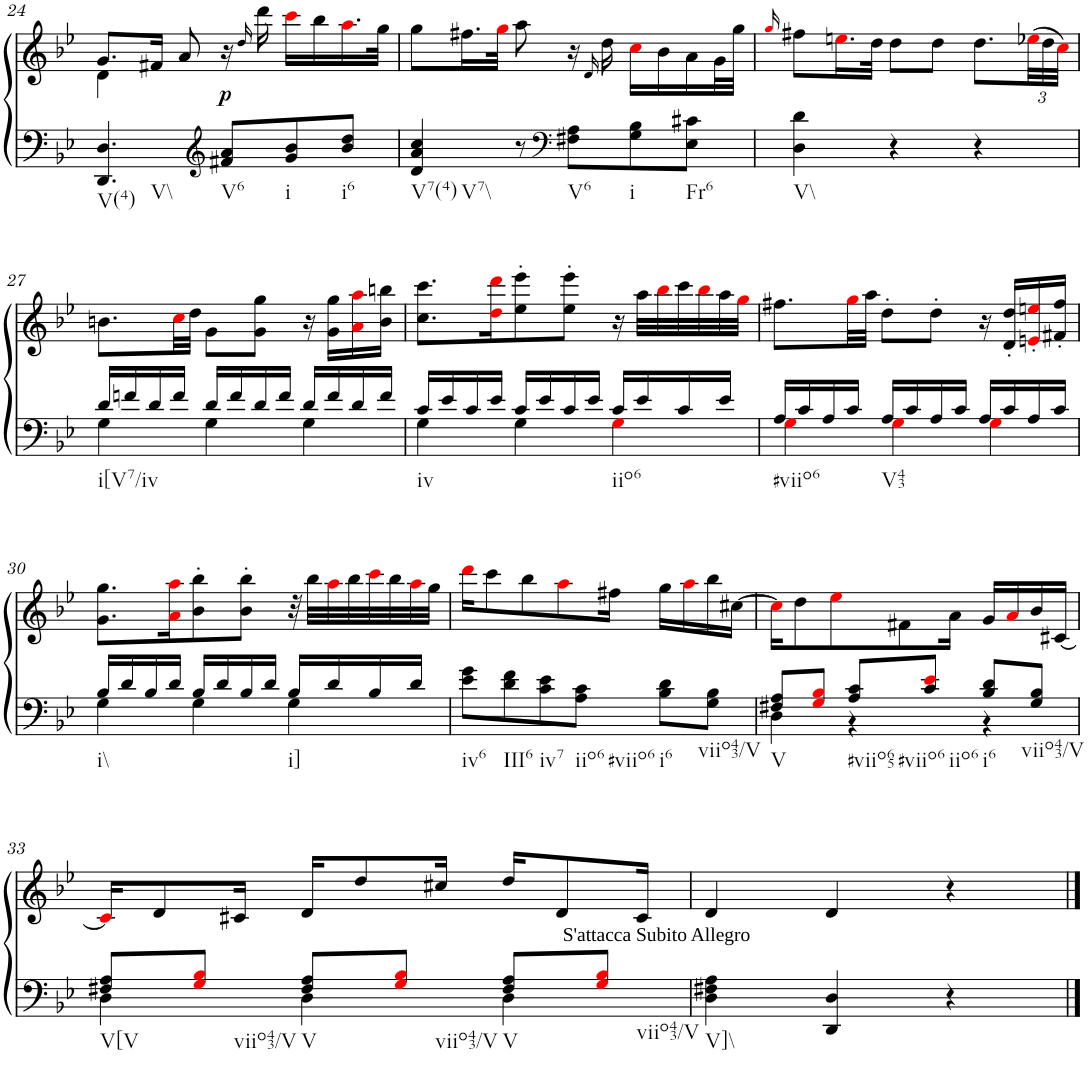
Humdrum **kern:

**kern	**kern	**dynam
*part1	*part1	*part1
*staff2	*staff1	*staff1/2
*I"Piano	*	*
*I'Pno.	*	*
!!LO:PB:g=z
*clefF4	*clefG2	*
*k[b-e-]	*k[b-e-]	*
*B-:	*B-:	*
*M3/4	*M3/4	*
=24	=24	=24
*	*^	*
!LO:TX:b:t=V(4)	!	!	!
!LO:TX:b:t=V\\	!	!	!
4.DD/ 4.D/	8.g/L	4d\	.
.	16f#X/Jk	.	.
.	8a/	4ryy	.
*clefG2	*	*	*
!LO:TX:b:t=V6	!	!	!
!	!	!	!LO:DY:b
8f#X/ 8a/L	16r	.	p
.	16qdd/	.	.
.	16ddd\	.	.
!LO:TX:b:t=i	!	!	!
8g/ 8b-/	16ccci\LL	4ryy	.
.	16bb-\	.	.
!LO:TX:b:t=i6	!	!	!
8b-/ 8dd/J	16.aai\	.	.
.	32gg\JJk	.	.
*	*v	*v	*
=25	=25	=25
!LO:TX:b:t=V7(4)	!	!
!LO:TX:b:t=V7\\	!	!
4d/ 4a/ 4cc/	8gg\L	.
.	16.ff#X\L	.
.	32ggi\JJk	.
8r	8aa\	.
*clefF4	*	*
!LO:TX:b:t=V6	!	!
8F#X\ 8A\L	16r	.
.	16qd/	.
.	16dd\	.
!LO:TX:b:t=i	!	!
8G\ 8B-\	16cci\LL	.
.	16b-\	.
!LO:TX:b:t=Fr6	!	!
8E-\ 8c#X\J	16a\	.
.	32g\L	.
.	32gg\JJJ	.
=26	=26	=26
.	16qggi/	.
!LO:TX:b:t=V\\	!	!
4D\ 4d\	8ff#X\L	.
.	16.eeni\L	.
.	32dd\JJk	.
4r	8dd\L	.
.	8dd\J	.
4r	8.dd\L	.
*	*Xbrackettup	*
.	(48ee-Xi\LL	.
.	48dd\	.
.	48cci\JJJ)	.
!!LO:LB:g=z
=27	=27	=27
*^	*	*
!LO:TX:b:t=i[V7/iv	!	!	!
16d/LL	4G\	8.bn\L	.
16fn/	.	.	.
16d/	.	.	.
16f/JJ	.	32cci\LL	.
.	.	32dd\JJJ	.
16d/LL	4G\	8g\L	.
16f/	.	.	.
16d/	.	8g\ 8gg\J	.
16f/JJ	.	.	.
16d/LL	4G\	16r	.
16f/	.	16g\ 16gg\LL	.
16d/	.	16ai\ 16aai\	.
16f/JJ	.	16b\ 16bbn\JJ	.
=28	=28	=28	=28
!LO:TX:b:t=iv	!	!	!
16c/LL	4G\	8.cc\ 8.ccc\L	.
16e-/	.	.	.
16c/	.	.	.
16e-/JJ	.	16ddi\ 16dddi\K	.
16c/LL	4G\	8ee-\' 8eee-\'	.
16e-/	.	.	.
16c/	.	8ee-\' 8eee-\'J	.
16e-/JJ	.	.	.
!LO:TX:b:t=iio6	!	!	!
16c/LL	4Gi\	16r	.
16e-/	.	32aa\LLL	.
.	.	32bb-i\	.
16c/	.	32ccc\	.
.	.	32bb-i\	.
16e-/JJ	.	32aa\	.
.	.	32ggi\JJJ	.
=29	=29	=29	=29
!LO:TX:b:t=#viio6	!	!	!
16A/LL	4Gi\	8.ff#X\L	.
16c/	.	.	.
16A/	.	.	.
16c/JJ	.	32ggi\LL	.
.	.	32aa\JJJ	.
!LO:TX:b:t=V43	!	!	!
16A/LL	4Gi\	8dd'\L	.
16c/	.	.	.
16A/	.	8dd'\J	.
16c/JJ	.	.	.
16A/LL	4Gi\	16r	.
16c/	.	16d/' 16dd/'LL	.
16A/	.	16eni/' 16eeni/'	.
16c/JJ	.	16f#X/' 16ff#/'JJ	.
!!LO:LB:g=z
=30	=30	=30	=30
!LO:TX:b:t=i\\	!	!	!
16B-/LL	4G\	8.g\ 8.gg\L	.
16d/	.	.	.
16B-/	.	.	.
16d/JJ	.	16ai\ 16aai\K	.
16B-/LL	4G\	8b-\' 8bb-\'	.
16d/	.	.	.
16B-/	.	8b-\' 8bb-\'J	.
16d/JJ	.	.	.
!LO:TX:b:t=i]	!	!	!
16B-/LL	4G\	32r	.
.	.	32bb-\LLL	.
16d/	.	32aai\	.
.	.	32bb-\	.
16B-/	.	32ccci\	.
.	.	32bb-\	.
16d/JJ	.	32aai\	.
.	.	32gg\JJJ	.
*v	*v	*	*
=31	=31	=31
!LO:TX:b:t=iv6	!	!
8e-\ 8g\L	16dddi\KL	.
.	8ccc\	.
!LO:TX:b:t=III6	!	!
8d\ 8f\	.	.
.	8bb-\	.
!LO:TX:b:t=iv7	!	!
8c\ 8e-\	.	.
.	8aai\	.
!LO:TX:b:t=iio6	!	!
!LO:TX:b:t=#viio6	!	!
8A\ 8c\J	.	.
.	16ff#X\Jk	.
!LO:TX:b:t=i6	!	!
8B-\ 8d\L	16gg\LL	.
.	16aai\	.
!LO:TX:b:t=viio43/V	!	!
8G\ 8B-\J	16bb-\	.
.	[>16cc#X\JJ	.
=32	=32	=32
*^	*	*
!LO:TX:b:t=V	!	!	!
8F#X/ 8A/L	4D\	16cc#i\KL]	.
.	.	8dd\	.
8Gi/ 8B-i/J	.	.	.
.	.	8ee-i\	.
!LO:TX:b:t=#viio65	!	!	!
!LO:TX:b:t=#viio6	!	!	!
8A/ 8c/L	4r	.	.
.	.	8f#X\	.
!LO:TX:b:t=iio6	!	!	!
8c/ 8e-i/J	.	.	.
.	.	16a\Jk	.
!LO:TX:b:t=i6	!	!	!
8B-/ 8d/L	4r	16g/LL	.
.	.	16ai/	.
!LO:TX:b:t=viio43/V	!	!	!
8G/ 8B-/J	.	16b-/	.
.	.	[<16c#X/JJ	.
!!LO:LB:g=z
=33	=33	=33	=33
!LO:TX:b:t=V[V	!	!	!
8F#X/ 8A/L	4D\	16c#i/KL]	.
.	.	8d/	.
!LO:TX:b:t=viio43/V	!	!	!
8Gi/ 8B-i/J	.	.	.
.	.	16c#X/Jk	.
!LO:TX:b:t=V	!	!	!
8F#/ 8A/L	4D\	16d/KL	.
.	.	8dd/	.
!LO:TX:b:t=viio43/V	!	!	!
8Gi/ 8B-i/J	.	.	.
.	.	16cc#X/Jk	.
!LO:TX:b:t=V	!	!	!
8F#/ 8A/L	4D\	16dd/KL	.
!	!	!LO:TX:b:t=S'attacca Subito Allegro	!
.	.	8d/	.
!LO:TX:b:t=viio43/V	!	!	!
8Gi/ 8B-i/J	.	.	.
.	.	16c#/Jk	.
*v	*v	*	*
=34	=34	=34
!LO:TX:b:t=V]\\	!	!
4D\ 4F#X\ 4A\	4d/	.
4DD/ 4D/	4d/	.
4r	4r	.
==	==	==
*-	*-	*-
